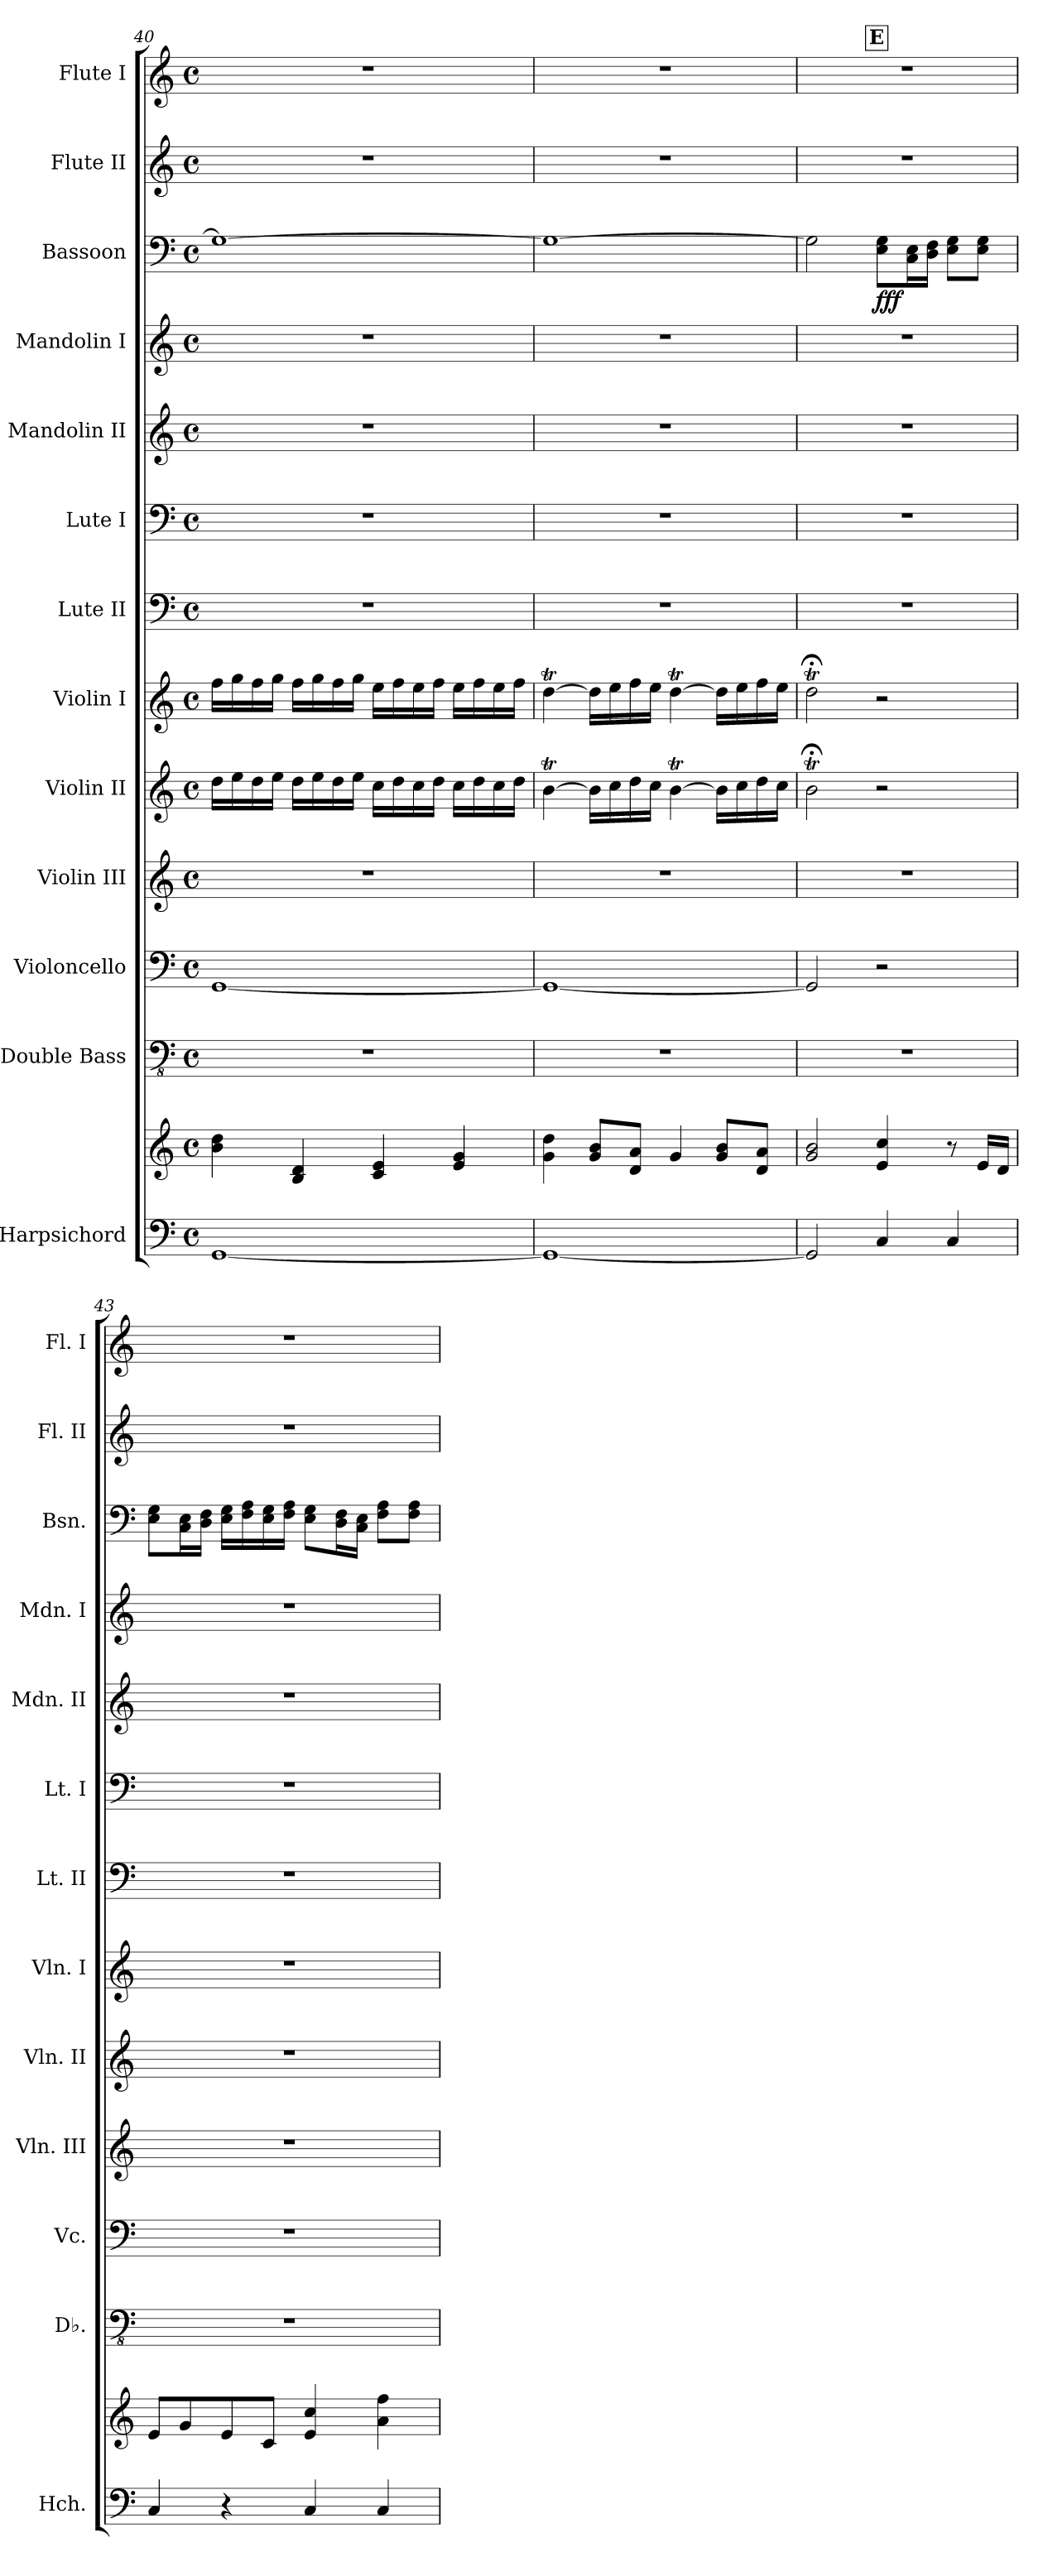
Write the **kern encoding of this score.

**kern	**kern	**kern	**kern	**kern	**kern	**kern	**kern	**kern	**kern	**kern	**kern	**dynam	**kern	**kern
*part13	*part13	*part12	*part11	*part10	*part9	*part8	*part7	*part6	*part5	*part4	*part3	*part3	*part2	*part1
*staff14	*staff13	*staff12	*staff11	*staff10	*staff9	*staff8	*staff7	*staff6	*staff5	*staff4	*staff3	*staff3	*staff2	*staff1
*I"Harpsichord	*	*I"Double Bass	*I"Violoncello	*I"Violin III	*I"Violin II	*I"Violin I	*I"Lute II	*I"Lute I	*I"Mandolin II	*I"Mandolin I	*I"Bassoon	*	*I"Flute II	*I"Flute I
*I'Hch.	*	*I'Db.	*I'Vc.	*I'Vln. III	*I'Vln. II	*I'Vln. I	*I'Lt. II	*I'Lt. I	*I'Mdn. II	*I'Mdn. I	*I'Bsn.	*	*I'Fl. II	*I'Fl. I
!!LO:PB:g=z
*clefF4	*clefG2	*clefFv4	*clefF4	*clefG2	*clefG2	*clefG2	*clefF4	*clefF4	*clefG2	*clefG2	*clefF4	*	*clefG2	*clefG2
*	*	*ITrd7c12	*	*	*	*	*	*	*	*	*	*	*	*
*k[]	*k[]	*k[]	*k[]	*k[]	*k[]	*k[]	*k[]	*k[]	*k[]	*k[]	*k[]	*	*k[]	*k[]
*M4/4	*M4/4	*M4/4	*M4/4	*M4/4	*M4/4	*M4/4	*M4/4	*M4/4	*M4/4	*M4/4	*M4/4	*	*M4/4	*M4/4
*met(c)	*met(c)	*met(c)	*met(c)	*met(c)	*met(c)	*met(c)	*met(c)	*met(c)	*met(c)	*met(c)	*met(c)	*	*met(c)	*met(c)
=40	=40	=40	=40	=40	=40	=40	=40	=40	=40	=40	=40	=40	=40	=40
[1GG	4b\ 4dd\	1r	[1GG	1r	16dd\LL	16ff\LL	1r	1r	1r	1r	1G_	.	1r	1r
.	.	.	.	.	16ee\	16gg\	.	.	.	.	.	.	.	.
.	.	.	.	.	16dd\	16ff\	.	.	.	.	.	.	.	.
.	.	.	.	.	16ee\JJ	16gg\JJ	.	.	.	.	.	.	.	.
.	4B/ 4d/	.	.	.	16dd\LL	16ff\LL	.	.	.	.	.	.	.	.
.	.	.	.	.	16ee\	16gg\	.	.	.	.	.	.	.	.
.	.	.	.	.	16dd\	16ff\	.	.	.	.	.	.	.	.
.	.	.	.	.	16ee\JJ	16gg\JJ	.	.	.	.	.	.	.	.
.	4c/ 4e/	.	.	.	16cc\LL	16ee\LL	.	.	.	.	.	.	.	.
.	.	.	.	.	16dd\	16ff\	.	.	.	.	.	.	.	.
.	.	.	.	.	16cc\	16ee\	.	.	.	.	.	.	.	.
.	.	.	.	.	16dd\JJ	16ff\JJ	.	.	.	.	.	.	.	.
.	4e/ 4g/	.	.	.	16cc\LL	16ee\LL	.	.	.	.	.	.	.	.
.	.	.	.	.	16dd\	16ff\	.	.	.	.	.	.	.	.
.	.	.	.	.	16cc\	16ee\	.	.	.	.	.	.	.	.
.	.	.	.	.	16dd\JJ	16ff\JJ	.	.	.	.	.	.	.	.
=41	=41	=41	=41	=41	=41	=41	=41	=41	=41	=41	=41	=41	=41	=41
1GG_	4g\ 4dd\	1r	1GG_	1r	[4bt\	[4ddT\	1r	1r	1r	1r	1G_	.	1r	1r
.	8g/ 8b/L	.	.	.	16b\LL]	16dd\LL]	.	.	.	.	.	.	.	.
.	.	.	.	.	16cc\	16ee\	.	.	.	.	.	.	.	.
.	8d/ 8a/J	.	.	.	16dd\	16ff\	.	.	.	.	.	.	.	.
.	.	.	.	.	16cc\JJ	16ee\JJ	.	.	.	.	.	.	.	.
.	4g/	.	.	.	[4bt\	[4ddT\	.	.	.	.	.	.	.	.
.	8g/ 8b/L	.	.	.	16b\LL]	16dd\LL]	.	.	.	.	.	.	.	.
.	.	.	.	.	16cc\	16ee\	.	.	.	.	.	.	.	.
.	8d/ 8a/J	.	.	.	16dd\	16ff\	.	.	.	.	.	.	.	.
.	.	.	.	.	16cc\JJ	16ee\JJ	.	.	.	.	.	.	.	.
!!LO:REH:place=s1:a:B:fs=14:t=E:qo=2
=42	=42	=42	=42	=42	=42	=42	=42	=42	=42	=42	=42	=42	=42	=42
2GG/]	2g/ 2b/	1r	2GG/]	1r	2b;<t\	2dd;<T\	1r	1r	1r	1r	2G\]	.	1r	1r
!	!	!	!	!	!	!	!	!	!	!	!	!LO:DY:b	!	!
4C/	4e/ 4cc/	.	2r	.	2r	2r	.	.	.	.	8E\ 8G\L	fff	.	.
.	.	.	.	.	.	.	.	.	.	.	16C\ 16E\L	.	.	.
.	.	.	.	.	.	.	.	.	.	.	16D\ 16F\JJ	.	.	.
4C/	8r	.	.	.	.	.	.	.	.	.	8E\ 8G\L	.	.	.
.	16e/LL	.	.	.	.	.	.	.	.	.	8E\ 8G\J	.	.	.
.	16d/JJ	.	.	.	.	.	.	.	.	.	.	.	.	.
=43	=43	=43	=43	=43	=43	=43	=43	=43	=43	=43	=43	=43	=43	=43
4C/	8e/L	1r	1r	1r	1r	1r	1r	1r	1r	1r	8E\ 8G\L	.	1r	1r
.	8g/	.	.	.	.	.	.	.	.	.	16C\ 16E\L	.	.	.
.	.	.	.	.	.	.	.	.	.	.	16D\ 16F\JJ	.	.	.
4r	8e/	.	.	.	.	.	.	.	.	.	16E\ 16G\LL	.	.	.
.	.	.	.	.	.	.	.	.	.	.	16F\ 16A\	.	.	.
.	8c/J	.	.	.	.	.	.	.	.	.	16E\ 16G\	.	.	.
.	.	.	.	.	.	.	.	.	.	.	16F\ 16A\JJ	.	.	.
4C/	4e/ 4cc/	.	.	.	.	.	.	.	.	.	8E\ 8G\L	.	.	.
.	.	.	.	.	.	.	.	.	.	.	16D\ 16F\L	.	.	.
.	.	.	.	.	.	.	.	.	.	.	16C\ 16E\JJ	.	.	.
4C/	4a\ 4ff\	.	.	.	.	.	.	.	.	.	8F\ 8A\L	.	.	.
.	.	.	.	.	.	.	.	.	.	.	8F\ 8A\J	.	.	.
=	=	=	=	=	=	=	=	=	=	=	=	=	=	=
*-	*-	*-	*-	*-	*-	*-	*-	*-	*-	*-	*-	*-	*-	*-
